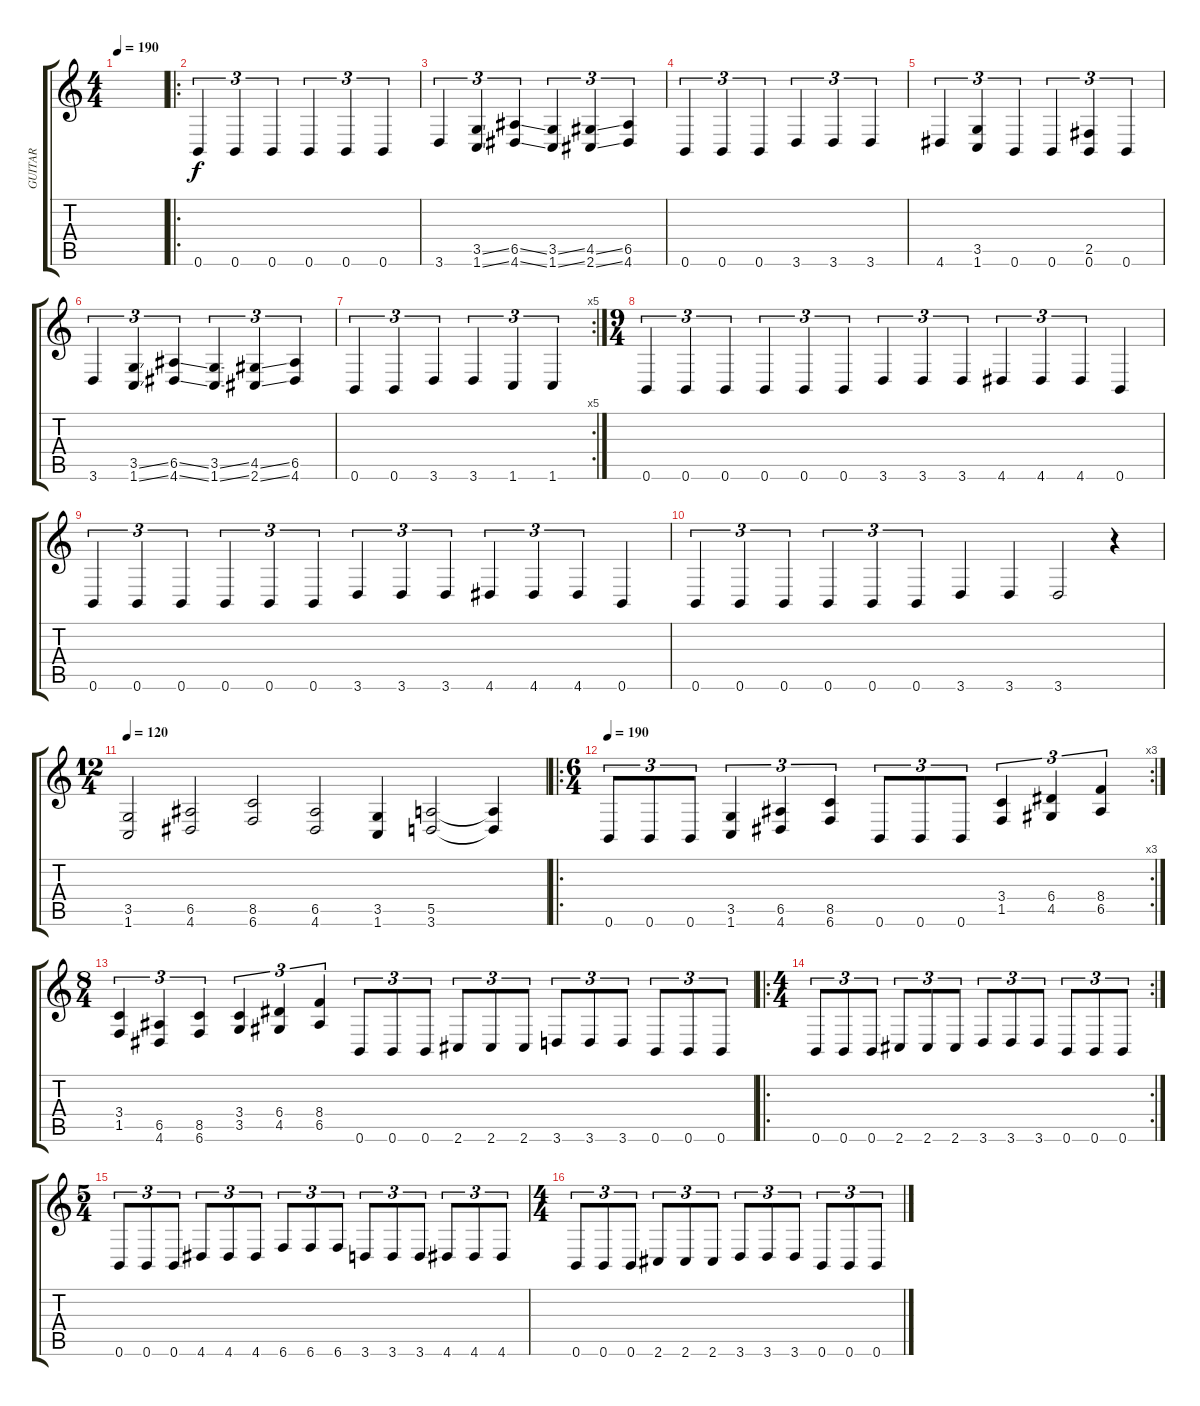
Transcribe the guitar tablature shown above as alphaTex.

\track ("GUITAR" "GUITAR") {instrument distortionguitar}
\staff {score tabs}
\tuning (B3 Gb3 D3 A2 E2 B1) {hide}
\ts (4 4)
\tempo 190
\clef g2
\ks c
|
\ro
0.6.4{tu (3 2)} 0.6.4{tu (3 2)} 0.6.4{tu (3 2)} 0.6.4{tu (3 2)} 0.6.4{tu (3 2)} 0.6.4{tu (3 2)} |
3.6.4{tu (3 2)} (3.5{ss} 1.6{ss}).4{tu (3 2)} (6.5{ss} 4.6{ss}).4{tu (3 2)} (3.5{ss} 1.6{ss}).4{tu (3 2)} (4.5{ss} 2.6{ss}).4{tu (3 2)} (6.5 4.6).4{tu (3 2)} |
0.6.4{tu (3 2)} 0.6.4{tu (3 2)} 0.6.4{tu (3 2)} 3.6.4{tu (3 2)} 3.6.4{tu (3 2)} 3.6.4{tu (3 2)} |
4.6.4{tu (3 2)} (3.5 1.6).4{tu (3 2)} 0.6.4{tu (3 2)} 0.6.4{tu (3 2)} (2.5 0.6).4{tu (3 2)} 0.6.4{tu (3 2)} |
3.6.4{tu (3 2)} (3.5{ss} 1.6{ss}).4{tu (3 2)} (6.5{ss} 4.6{ss}).4{tu (3 2)} (3.5{ss} 1.6{ss}).4{tu (3 2)} (4.5{ss} 2.6{ss}).4{tu (3 2)} (6.5 4.6).4{tu (3 2)} |
\rc 5
0.6.4{tu (3 2)} 0.6.4{tu (3 2)} 3.6.4{tu (3 2)} 3.6.4{tu (3 2)} 1.6.4{tu (3 2)} 1.6.4{tu (3 2)} |
\ts (9 4)
0.6.4{tu (3 2)} 0.6.4{tu (3 2)} 0.6.4{tu (3 2)} 0.6.4{tu (3 2)} 0.6.4{tu (3 2)} 0.6.4{tu (3 2)} 3.6.4{tu (3 2)} 3.6.4{tu (3 2)} 3.6.4{tu (3 2)} 4.6.4{tu (3 2)} 4.6.4{tu (3 2)} 4.6.4{tu (3 2)} 0.6.4 |
0.6.4{tu (3 2)} 0.6.4{tu (3 2)} 0.6.4{tu (3 2)} 0.6.4{tu (3 2)} 0.6.4{tu (3 2)} 0.6.4{tu (3 2)} 3.6.4{tu (3 2)} 3.6.4{tu (3 2)} 3.6.4{tu (3 2)} 4.6.4{tu (3 2)} 4.6.4{tu (3 2)} 4.6.4{tu (3 2)} 0.6.4 |
0.6.4{tu (3 2)} 0.6.4{tu (3 2)} 0.6.4{tu (3 2)} 0.6.4{tu (3 2)} 0.6.4{tu (3 2)} 0.6.4{tu (3 2)} 3.6.4 3.6.4 3.6.2 r.4 |
\ts (12 4)
\tempo 120
(3.5 1.6).2 (6.5 4.6).2 (8.5 6.6).2 (6.5 4.6).2 (3.5 1.6).4 (5.5 3.6).2 (5.5{t} 3.6{t}).4 |
\ro
\rc 3
\ts (6 4)
\tempo 190
0.6.8{tu (3 2)} 0.6.8{tu (3 2)} 0.6.8{tu (3 2)} (3.5 1.6).4{tu (3 2)} (6.5 4.6).4{tu (3 2)} (8.5 6.6).4{tu (3 2)} 0.6.8{tu (3 2)} 0.6.8{tu (3 2)} 0.6.8{tu (3 2)} (3.4 1.5).4{tu (3 2)} (6.4 4.5).4{tu (3 2)} (8.4 6.5).4{tu (3 2)} |
\ts (8 4)
(3.4 1.5).4{tu (3 2)} (6.5 4.6).4{tu (3 2)} (8.5 6.6).4{tu (3 2)} (3.4 3.5).4{tu (3 2)} (6.4 4.5).4{tu (3 2)} (8.4 6.5).4{tu (3 2)} 0.6.8{tu (3 2)} 0.6.8{tu (3 2)} 0.6.8{tu (3 2)} 2.6.8{tu (3 2)} 2.6.8{tu (3 2)} 2.6.8{tu (3 2)} 3.6.8{tu (3 2)} 3.6.8{tu (3 2)} 3.6.8{tu (3 2)} 0.6.8{tu (3 2)} 0.6.8{tu (3 2)} 0.6.8{tu (3 2)} |
\ro
\rc 2
\ts (4 4)
0.6.8{tu (3 2)} 0.6.8{tu (3 2)} 0.6.8{tu (3 2)} 2.6.8{tu (3 2)} 2.6.8{tu (3 2)} 2.6.8{tu (3 2)} 3.6.8{tu (3 2)} 3.6.8{tu (3 2)} 3.6.8{tu (3 2)} 0.6.8{tu (3 2)} 0.6.8{tu (3 2)} 0.6.8{tu (3 2)} |
\ts (5 4)
0.6.8{tu (3 2)} 0.6.8{tu (3 2)} 0.6.8{tu (3 2)} 4.6.8{tu (3 2)} 4.6.8{tu (3 2)} 4.6.8{tu (3 2)} 6.6.8{tu (3 2)} 6.6.8{tu (3 2)} 6.6.8{tu (3 2)} 3.6.8{tu (3 2)} 3.6.8{tu (3 2)} 3.6.8{tu (3 2)} 4.6.8{tu (3 2)} 4.6.8{tu (3 2)} 4.6.8{tu (3 2)} |
\ts (4 4)
0.6.8{tu (3 2)} 0.6.8{tu (3 2)} 0.6.8{tu (3 2)} 2.6.8{tu (3 2)} 2.6.8{tu (3 2)} 2.6.8{tu (3 2)} 3.6.8{tu (3 2)} 3.6.8{tu (3 2)} 3.6.8{tu (3 2)} 0.6.8{tu (3 2)} 0.6.8{tu (3 2)} 0.6.8{tu (3 2)}
